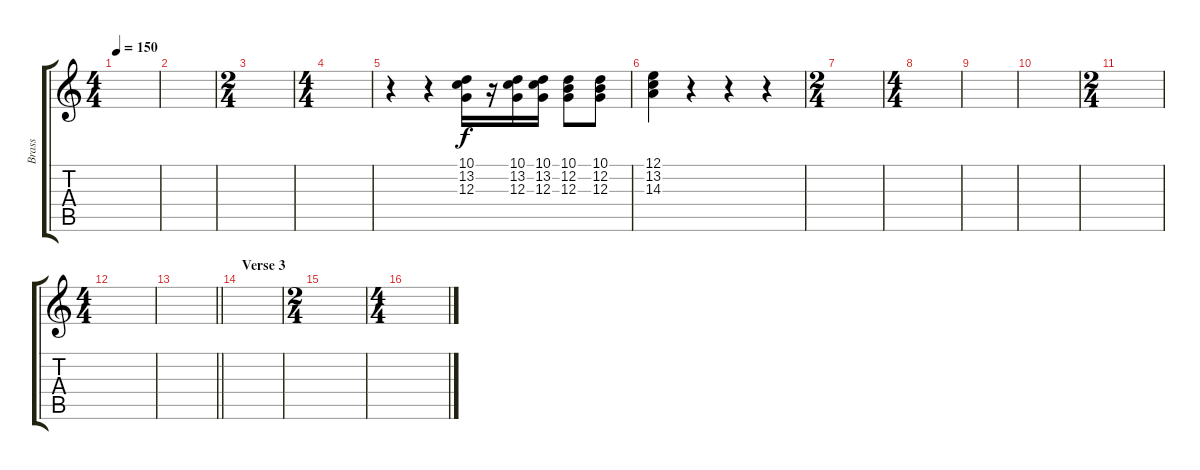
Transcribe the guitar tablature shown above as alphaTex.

\track ("Brass" "Brass") {instrument frenchhorn}
\staff {score tabs}
\tuning (E4 B3 G3 D3 A2 E2) {hide}
\ts (4 4)
\tempo 150
\clef g2
\ks c
|
|
\ts (2 4)
|
\ts (4 4)
|
r.4 r.4 (10.1 13.2 12.3).16 r.16 (10.1 13.2 12.3).16 (10.1 13.2 12.3).16 (10.1 12.2 12.3).8 (10.1 12.2 12.3).8 |
(12.1 13.2 14.3).4 r.4 r.4 r.4 |
\ts (2 4)
|
\ts (4 4)
|
|
|
\ts (2 4)
|
\ts (4 4)
|
\barLineRight lightlight
|
\section ("" "Verse 3")
|
\ts (2 4)
|
\ts (4 4)
